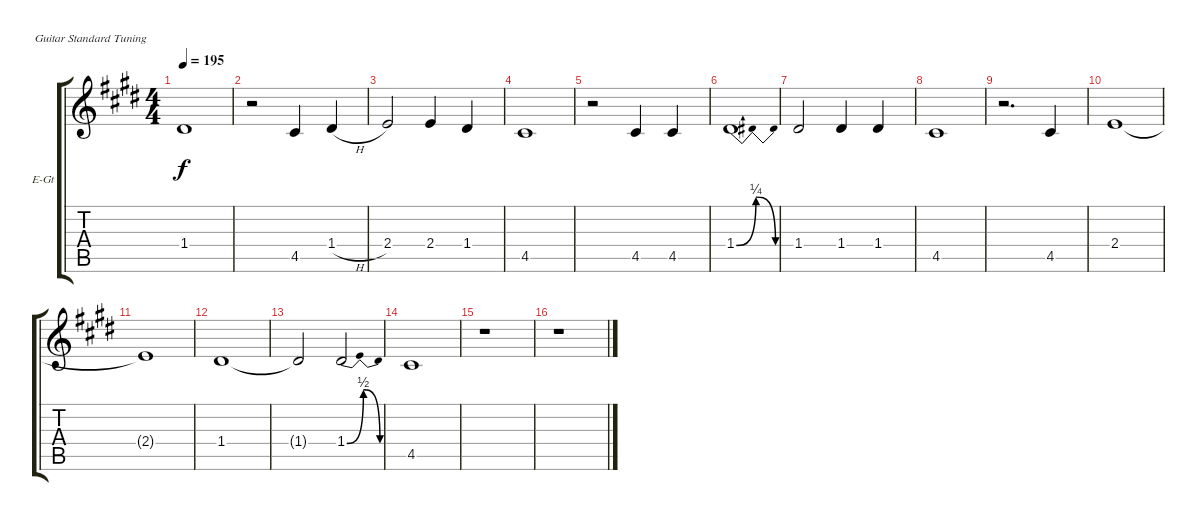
\defaultSystemsLayout 4
\bracketExtendMode groupsimilarinstruments
\firstSystemTrackNameOrientation horizontal
\otherSystemsTrackNameOrientation horizontal
\track ("Art's Voice" "E-Gt") {instrument electricguitarclean}
\staff {score tabs}
\tuning (E4 B3 G3 D3 A2 E2)
\ts (4 4)
\tempo 195
\clef g2
\ks e
1.4.1{dy f} |
r.2 4.5.4 1.4{h}.4 |
2.4.2 2.4.4 1.4.4 |
4.5.1 |
r.2 4.5.4 4.5.4 |
1.4{be (bendrelease 37.199999999999996 0 40.199999999999996 1 44.4 1 48 0)}.1 |
1.4.2 1.4.4 1.4.4 |
4.5.1 |
r.2{d} 4.5.4 |
2.4.1 |
2.4{t}.1 |
1.4.1 |
1.4{t}.2 1.4{be (bendrelease 0 0 21.599999999999998 2 21.599999999999998 2 44.4 0)}.2 |
4.5.1 |
r.1 |
r.1
